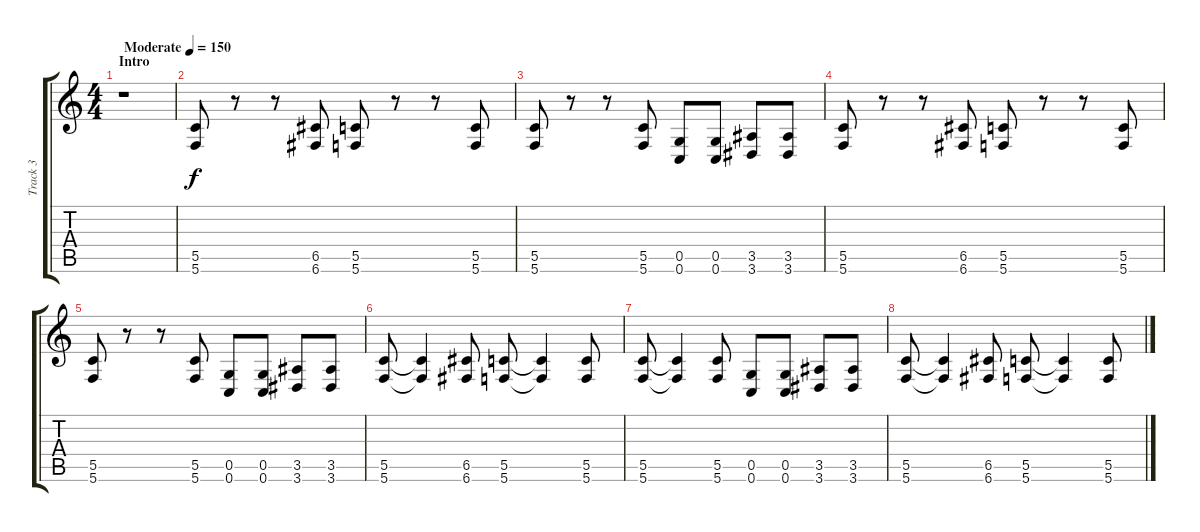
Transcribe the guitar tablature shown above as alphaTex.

\track ("Track 3" "Track 3") {instrument overdrivenguitar}
\staff {score tabs}
\tuning (D4 A3 F3 C3 G2 C2) {hide}
\ts (4 4)
\section ("" "Intro")
\tempo (150 "Moderate")
\clef g2
\ks c
r.1{dy f instrument overdrivenguitar} |
(5.5 5.6).8 r.8 r.8 (6.5 6.6).8 (5.5 5.6).8 r.8 r.8 (5.5 5.6).8 |
(5.5 5.6).8 r.8 r.8 (5.5 5.6).8 (0.5 0.6).8 (0.5 0.6).8 (3.5 3.6).8 (3.5 3.6).8 |
(5.5 5.6).8 r.8 r.8 (6.5 6.6).8 (5.5 5.6).8 r.8 r.8 (5.5 5.6).8 |
(5.5 5.6).8 r.8 r.8 (5.5 5.6).8 (0.5 0.6).8 (0.5 0.6).8 (3.5 3.6).8 (3.5 3.6).8 |
(5.5 5.6).8 (5.5{t} 5.6{t}).4 (6.5 6.6).8 (5.5 5.6).8 (5.5{t} 5.6{t}).4 (5.5 5.6).8 |
(5.5 5.6).8 (5.5{t} 5.6{t}).4 (5.5 5.6).8 (0.5 0.6).8 (0.5 0.6).8 (3.5 3.6).8 (3.5 3.6).8 |
(5.5 5.6).8 (5.5{t} 5.6{t}).4 (6.5 6.6).8 (5.5 5.6).8 (5.5{t} 5.6{t}).4 (5.5 5.6).8
